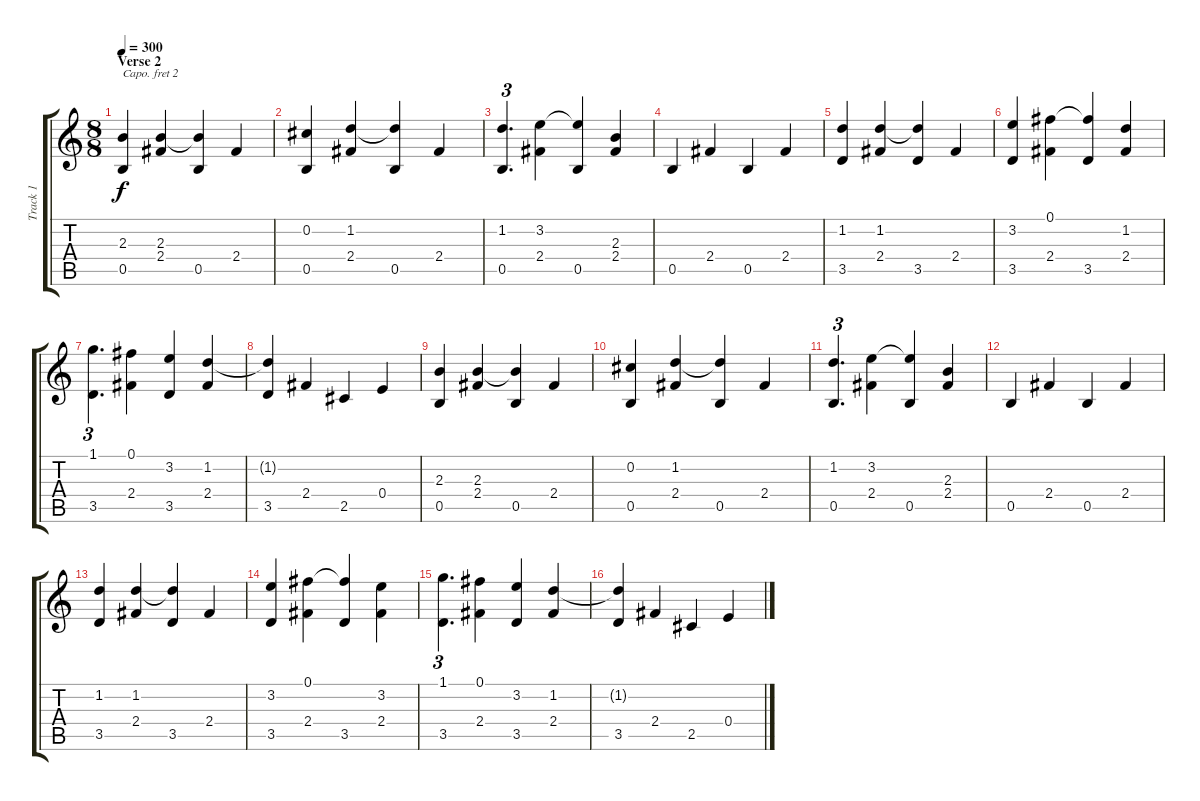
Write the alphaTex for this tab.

\track ("Track 1" "Track 1") {instrument electricguitarclean}
\staff {score tabs}
\capo 2
\tuning (E4 B3 G3 D3 A2 E2) {hide}
\ts (8 8)
\section ("" "Verse 2")
\tempo 300
\clef g2
\ks c
(2.3 0.5).4{dy f} (2.3 2.4).4 (2.3{t} 0.5).4 2.4.4 |
(0.2 0.5).4 (1.2 2.4).4 (1.2{t} 0.5).4 2.4.4 |
(1.2 0.5).4{d tu (3 2)} (3.2 2.4).4 (3.2{t} 0.5).4 (2.3 2.4).4 |
0.5.4 2.4.4 0.5.4 2.4.4 |
(1.2 3.5).4 (1.2 2.4).4 (1.2{t} 3.5).4 2.4.4 |
(3.2 3.5).4 (0.1 2.4).4 (0.1{t} 3.5).4 (1.2 2.4).4 |
(1.1 3.5).4{d tu (3 2)} (0.1 2.4).4 (3.2 3.5).4 (1.2 2.4).4 |
(1.2{t} 3.5).4 2.4.4 2.5.4 0.4.4 |
(2.3 0.5).4 (2.3 2.4).4 (2.3{t} 0.5).4 2.4.4 |
(0.2 0.5).4 (1.2 2.4).4 (1.2{t} 0.5).4 2.4.4 |
(1.2 0.5).4{d tu (3 2)} (3.2 2.4).4 (3.2{t} 0.5).4 (2.3 2.4).4 |
0.5.4 2.4.4 0.5.4 2.4.4 |
(1.2 3.5).4 (1.2 2.4).4 (1.2{t} 3.5).4 2.4.4 |
(3.2 3.5).4 (0.1 2.4).4 (0.1{t} 3.5).4 (3.2 2.4).4 |
(1.1 3.5).4{d tu (3 2)} (0.1 2.4).4 (3.2 3.5).4 (1.2 2.4).4 |
(1.2{t} 3.5).4 2.4.4 2.5.4 0.4.4
